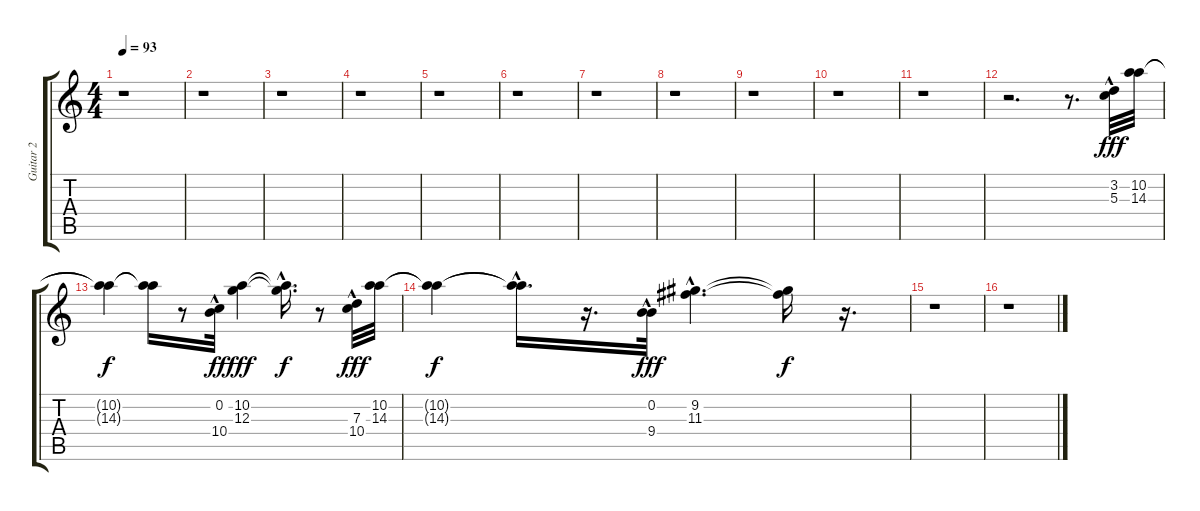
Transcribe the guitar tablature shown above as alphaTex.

\track ("Guitar 2" "Guitar 2") {instrument electricguitarjazz}
\staff {score tabs}
\tuning (E4 B3 G3 D3 A2 E2) {hide}
\ts (4 4)
\tempo 93
\clef g2
\ks c
r.1{dy fff instrument electricguitarjazz} |
r.1 |
r.1 |
r.1 |
r.1 |
r.1 |
r.1 |
r.1 |
r.1 |
r.1 |
r.1 |
r.2{d} r.8{d} (3.2{hac} 5.3).32 (10.2 14.3).32 |
(10.2{t} 14.3{t}).4{dy f} (10.2{t} 14.3{t}).16 r.8 (0.2{hac} 10.4{hac}).32{dy ff} (10.2 12.3).4{dy fff} (10.2{hac t} 12.3{t}).16{d dy f} r.8 (7.3{hac} 10.4{hac}).32{dy fff} (10.2 14.3).32 |
(10.2{t} 14.3{t}).4{dy f} (10.2{hac t} 14.3{t}).16{d} r.16{d} (0.2{hac} 9.4{hac}).32{dy fff} (9.2{hac} 11.3{hac}).4{d} (9.2{t} 11.3{t}).16{dy f} r.16{d} |
r.1 |
r.1
